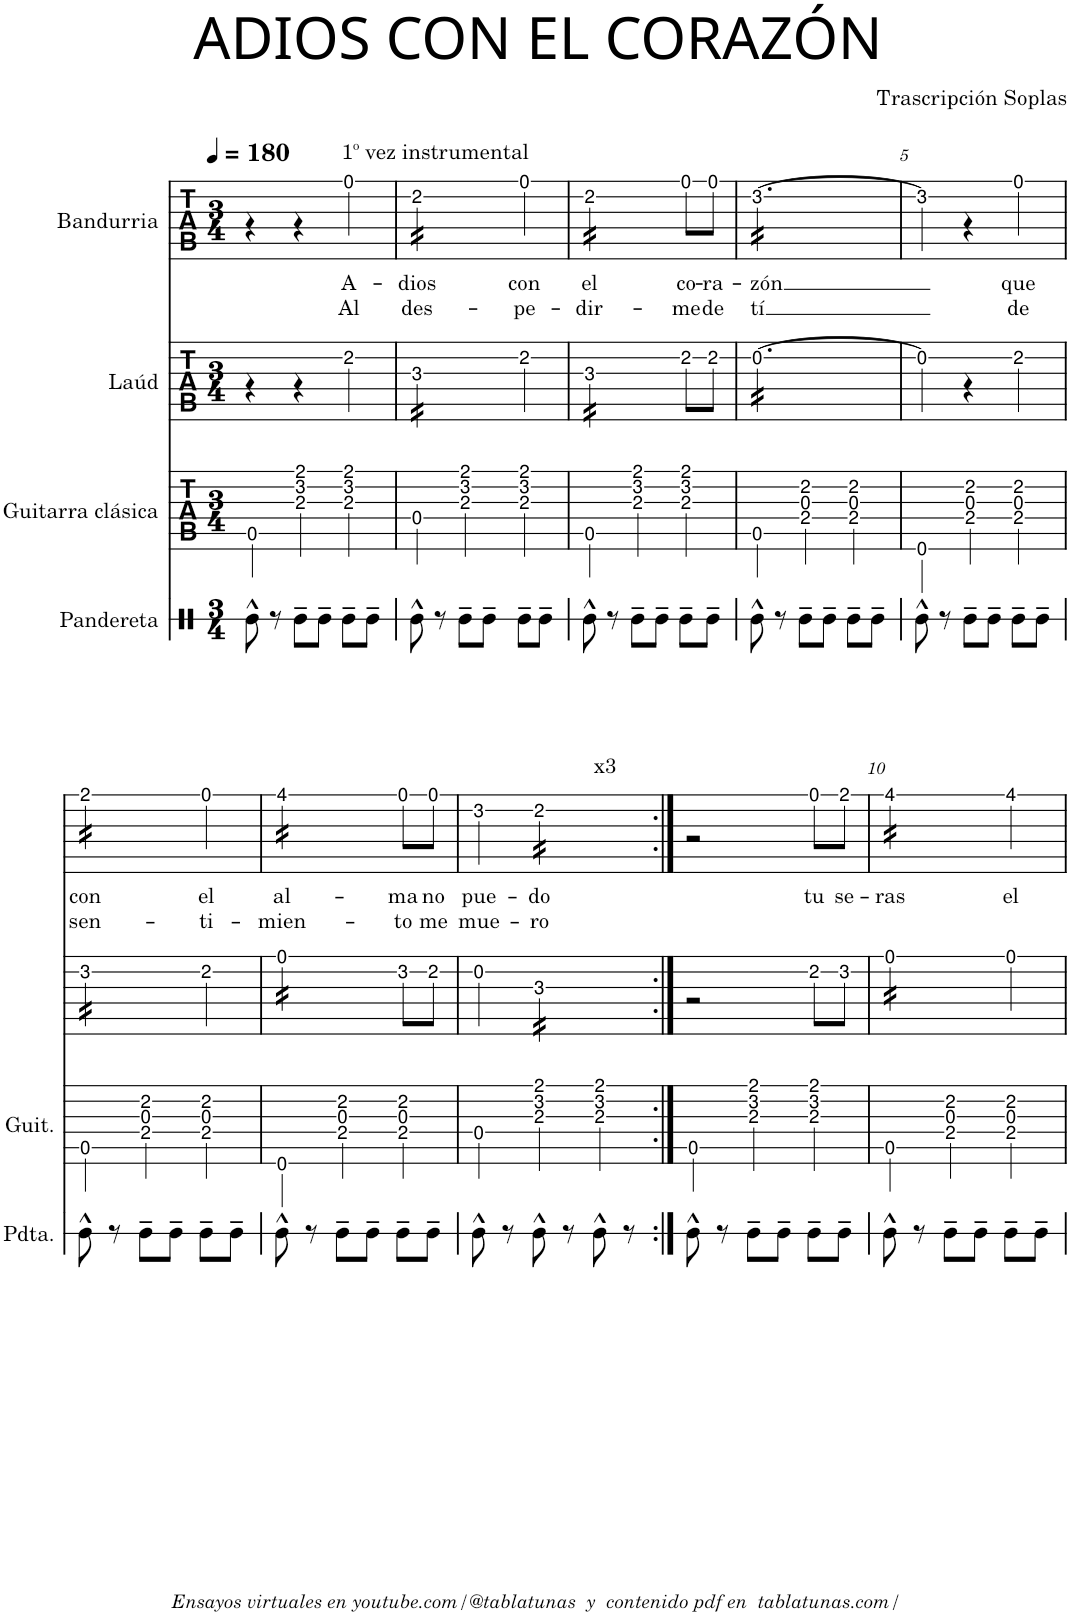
**kern	**kern	**kern	**kern	**text	**text
*part4	*part3	*part2	*part1	*part1	*part1
*staff4	*staff3	*staff2	*staff1	*staff1	*staff1
*I"Pandereta	*I"Guitarra clásica	*I"Laúd	*I"Bandurria	*	*
*I'Pdta.	*I'Guit.	*	*	*	*
*stria1	*stria6	*stria6	*stria6	*	*
*clefX	*	*	*	*	*
*k[]	*k[f#c#g#]	*k[f#c#g#]	*k[f#c#g#]	*	*
*M3/4	*M3/4	*M3/4	*M3/4	*	*
*MM180	*MM180	*MM180	*MM180	*	*
=1	=1	=1	=1	=1	=1
8Re^^\	4AA\	4r	4r	.	.
8r	.	.	.	.	.
8Re~\L	4A\ 4d\ 4f#\	4r	4r	.	.
8Re~\J	.	.	.	.	.
!	!	!	!LO:TX:a:t=1º vez instrumental	!	!
!	!	!	!	!LO:LY:b	!LO:LY:b
8Re~\L	4A\ 4d\ 4f#\	4f#\	4aa\	A-	Al
8Re~\J	.	.	.	.	.
=2	=2	=2	=2	=2	=2
!	!	!	!	!LO:LY:b	!LO:LY:b
8Re^^\	4D\	2d\	2ff#\	-dios	des-
8r	.	.	.	.	.
8Re~\L	4A\ 4d\ 4f#\	.	.	.	.
8Re~\J	.	.	.	.	.
!	!	!	!	!LO:LY:b	!LO:LY:b
8Re~\L	4A\ 4d\ 4f#\	4f#\	4aa\	con	-pe-
8Re~\J	.	.	.	.	.
=3	=3	=3	=3	=3	=3
!	!	!	!	!LO:LY:b	!LO:LY:b
8Re^^\	4AA\	2d\	2ff#\	el	-dir-
8r	.	.	.	.	.
8Re~\L	4A\ 4d\ 4f#\	.	.	.	.
8Re~\J	.	.	.	.	.
!	!	!	!	!LO:LY:b	!LO:LY:b
8Re~\L	4A\ 4d\ 4f#\	8f#\L	8aa\L	co-	-me
!	!	!	!	!LO:LY:b	!LO:LY:b
8Re~\J	.	8f#\J	8aa\J	-ra-	de
=4	=4	=4	=4	=4	=4
!	!	!	!	!LO:LY:b	!LO:LY:b
8Re^^\	4AA\	[2.e\	[2.ggn\	-zón	tí
8r	.	.	.	.	.
8Re~\L	4E\ 4Gn\ 4c#\	.	.	.	.
8Re~\J	.	.	.	.	.
8Re~\L	4E\ 4G\ 4c#\	.	.	.	.
8Re~\J	.	.	.	.	.
=5	=5	=5	=5	=5	=5
8Re^^\	4EE\	4e\]	4gg\]	.	.
8r	.	.	.	.	.
8Re~\L	4E\ 4Gn\ 4c#\	4r	4r	.	.
8Re~\J	.	.	.	.	.
!	!	!	!	!LO:LY:b	!LO:LY:b
8Re~\L	4E\ 4G\ 4c#\	4f#\	4aa\	que	de
8Re~\J	.	.	.	.	.
!!LO:LB:g=z
=6	=6	=6	=6	=6	=6
!	!	!	!	!LO:LY:b	!LO:LY:b
8Re^^\	4AA\	2gn\	2bb\	con	sen-
8r	.	.	.	.	.
8Re~\L	4E\ 4Gn\ 4c#\	.	.	.	.
8Re~\J	.	.	.	.	.
!	!	!	!	!LO:LY:b	!LO:LY:b
8Re~\L	4E\ 4G\ 4c#\	4f#\	4aa\	el	-ti-
8Re~\J	.	.	.	.	.
=7	=7	=7	=7	=7	=7
!	!	!	!	!LO:LY:b	!LO:LY:b
8Re^^\	4EE\	2a\	2ccc#\	al-	-mien-
8r	.	.	.	.	.
8Re~\L	4E\ 4Gn\ 4c#\	.	.	.	.
8Re~\J	.	.	.	.	.
!	!	!	!	!LO:LY:b	!LO:LY:b
8Re~\L	4E\ 4G\ 4c#\	8gn\L	8aa\L	-ma	-to
!	!	!	!	!LO:LY:b	!LO:LY:b
8Re~\J	.	8f#\J	8aa\J	no	me
=8	=8	=8	=8	=8	=8
!	!	!	!	!LO:LY:b	!LO:LY:b
8Re^^\	4D\	4e\	4ggn\	pue-	mue-
8r	.	.	.	.	.
!	!	!	!LO:TX:a:t=x3	!	!
!	!	!	!	!LO:LY:b	!LO:LY:b
8Re^^\	4A\ 4d\ 4f#\	2d\	2ff#\	-do	-ro
8r	.	.	.	.	.
8Re^^\	4A\ 4d\ 4f#\	.	.	.	.
8r	.	.	.	.	.
=9:|!	=9:|!	=9:|!	=9:|!	=9:|!	=9:|!
8Re^^\	4AA\	2r	2r	.	.
8r	.	.	.	.	.
8Re~\L	4A\ 4d\ 4f#\	.	.	.	.
8Re~\J	.	.	.	.	.
!	!	!	!	!LO:LY:b	!
8Re~\L	4A\ 4d\ 4f#\	8f#\L	8aa\L	tu	.
!	!	!	!	!LO:LY:b	!
8Re~\J	.	8gn\J	8bb\J	se-	.
=10	=10	=10	=10	=10	=10
!	!	!	!	!LO:LY:b	!
8Re^^\	4AA\	2a\	2ccc#\	-ras	.
8r	.	.	.	.	.
8Re~\L	4E\ 4Gn\ 4c#\	.	.	.	.
8Re~\J	.	.	.	.	.
!	!	!	!	!LO:LY:b	!
8Re~\L	4E\ 4G\ 4c#\	4a\	4ccc#\	el	.
8Re~\J	.	.	.	.	.
=	=	=	=	=	=
*-	*-	*-	*-	*-	*-
